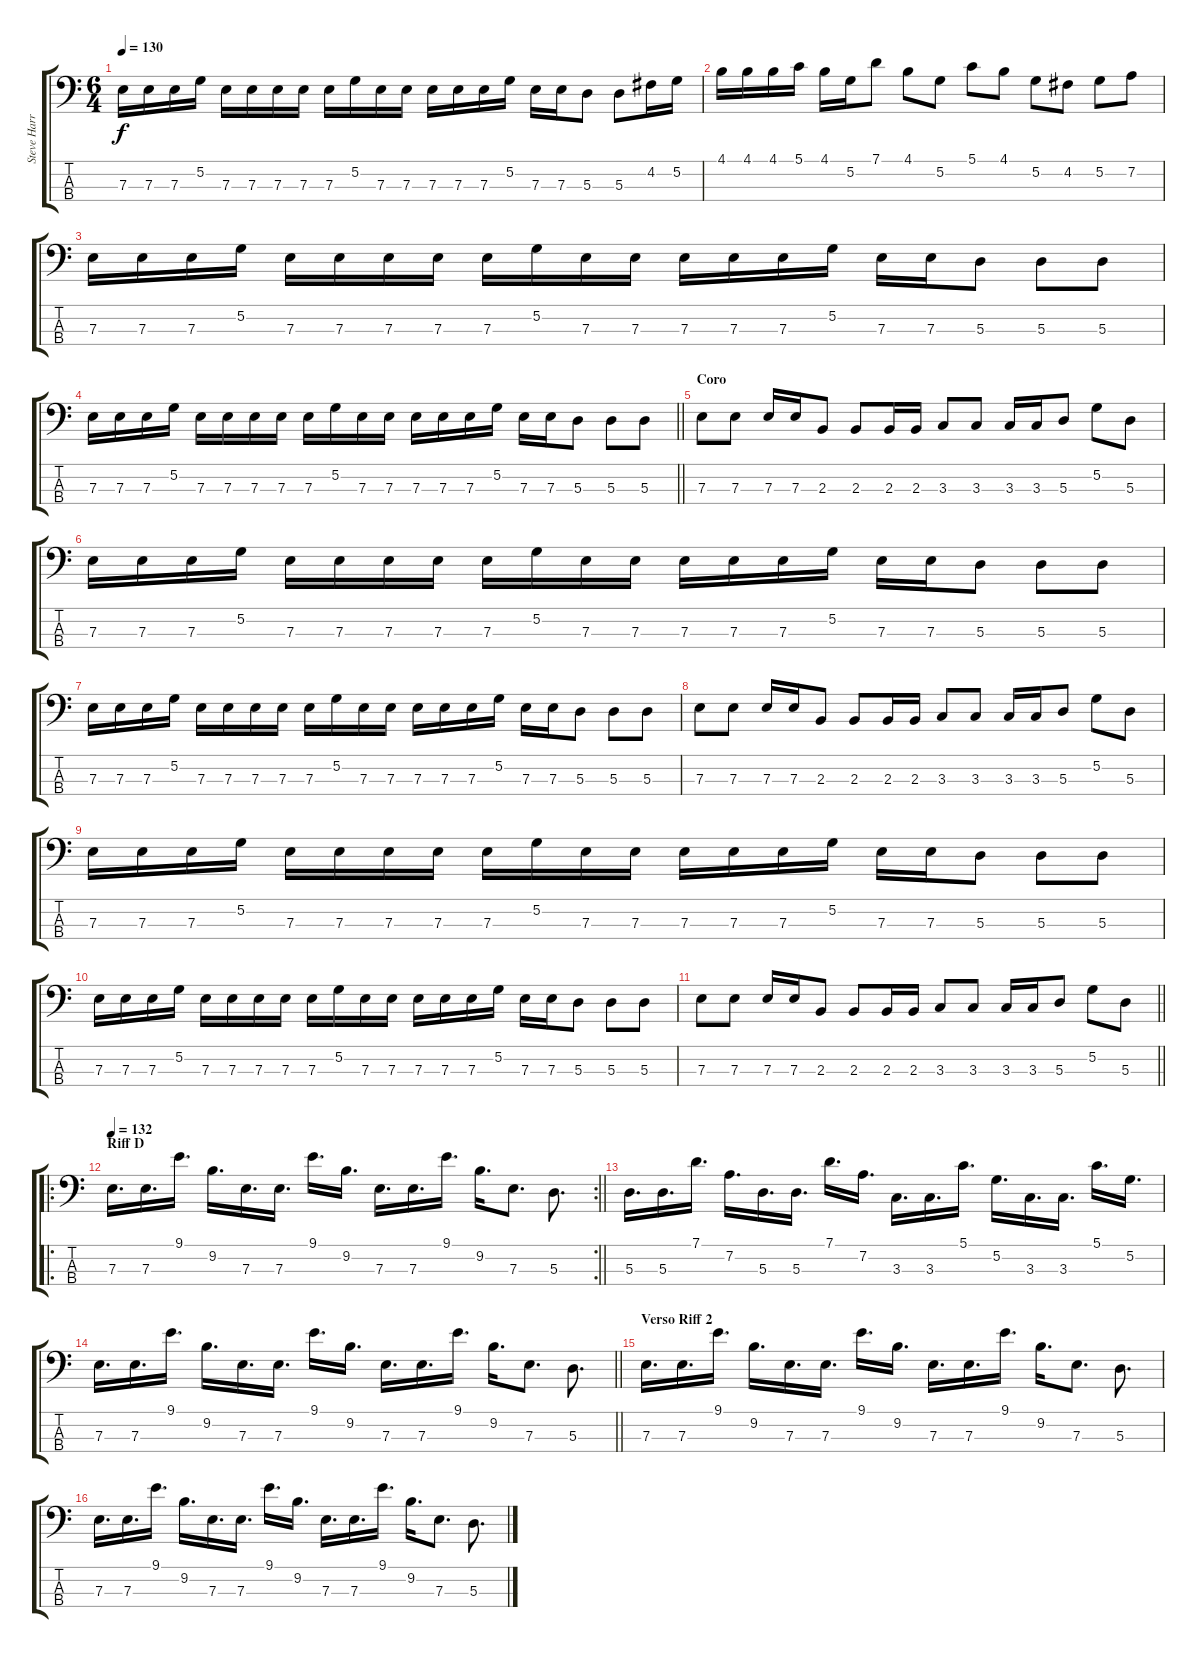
\track ("Steve Harris" "Steve Harr") {instrument electricbassfinger}
\staff {score tabs}
\tuning (G2 D2 A1 E1) {hide}
\ts (6 4)
\tempo 130
\clef f4
\ks c
7.3.16{dy f} 7.3.16 7.3.16 5.2.16 7.3.16 7.3.16 7.3.16 7.3.16 7.3.16 5.2.16 7.3.16 7.3.16 7.3.16 7.3.16 7.3.16 5.2.16 7.3.16 7.3.16 5.3.8 5.3.8 4.2.16 5.2.16 |
4.1.16 4.1.16 4.1.16 5.1.16 4.1.16 5.2.16 7.1.8 4.1.8 5.2.8 5.1.8 4.1.8 5.2.8 4.2.8 5.2.8 7.2.8 |
7.3.16 7.3.16 7.3.16 5.2.16 7.3.16 7.3.16 7.3.16 7.3.16 7.3.16 5.2.16 7.3.16 7.3.16 7.3.16 7.3.16 7.3.16 5.2.16 7.3.16 7.3.16 5.3.8 5.3.8 5.3.8 |
\barLineRight lightlight
7.3.16 7.3.16 7.3.16 5.2.16 7.3.16 7.3.16 7.3.16 7.3.16 7.3.16 5.2.16 7.3.16 7.3.16 7.3.16 7.3.16 7.3.16 5.2.16 7.3.16 7.3.16 5.3.8 5.3.8 5.3.8 |
\section ("" "Coro")
7.3.8 7.3.8 7.3.16 7.3.16 2.3.8 2.3.8 2.3.16 2.3.16 3.3.8 3.3.8 3.3.16 3.3.16 5.3.8 5.2.8 5.3.8 |
7.3.16 7.3.16 7.3.16 5.2.16 7.3.16 7.3.16 7.3.16 7.3.16 7.3.16 5.2.16 7.3.16 7.3.16 7.3.16 7.3.16 7.3.16 5.2.16 7.3.16 7.3.16 5.3.8 5.3.8 5.3.8 |
7.3.16 7.3.16 7.3.16 5.2.16 7.3.16 7.3.16 7.3.16 7.3.16 7.3.16 5.2.16 7.3.16 7.3.16 7.3.16 7.3.16 7.3.16 5.2.16 7.3.16 7.3.16 5.3.8 5.3.8 5.3.8 |
7.3.8 7.3.8 7.3.16 7.3.16 2.3.8 2.3.8 2.3.16 2.3.16 3.3.8 3.3.8 3.3.16 3.3.16 5.3.8 5.2.8 5.3.8 |
7.3.16 7.3.16 7.3.16 5.2.16 7.3.16 7.3.16 7.3.16 7.3.16 7.3.16 5.2.16 7.3.16 7.3.16 7.3.16 7.3.16 7.3.16 5.2.16 7.3.16 7.3.16 5.3.8 5.3.8 5.3.8 |
7.3.16 7.3.16 7.3.16 5.2.16 7.3.16 7.3.16 7.3.16 7.3.16 7.3.16 5.2.16 7.3.16 7.3.16 7.3.16 7.3.16 7.3.16 5.2.16 7.3.16 7.3.16 5.3.8 5.3.8 5.3.8 |
\barLineRight lightlight
7.3.8 7.3.8 7.3.16 7.3.16 2.3.8 2.3.8 2.3.16 2.3.16 3.3.8 3.3.8 3.3.16 3.3.16 5.3.8 5.2.8 5.3.8 |
\ro
\rc 2
\section ("" "Riff D")
\tempo 132
\barLineRight lightlight
7.3.16{d} 7.3.16{d} 9.1.16{d} 9.2.16{d} 7.3.16{d} 7.3.16{d} 9.1.16{d} 9.2.16{d} 7.3.16{d} 7.3.16{d} 9.1.16{d} 9.2.16{d} 7.3.8{d} 5.3.8{d} |
5.3.16{d} 5.3.16{d} 7.1.16{d} 7.2.16{d} 5.3.16{d} 5.3.16{d} 7.1.16{d} 7.2.16{d} 3.3.16{d} 3.3.16{d} 5.1.16{d} 5.2.16{d} 3.3.16{d} 3.3.16{d} 5.1.16{d} 5.2.16{d} |
\barLineRight lightlight
7.3.16{d} 7.3.16{d} 9.1.16{d} 9.2.16{d} 7.3.16{d} 7.3.16{d} 9.1.16{d} 9.2.16{d} 7.3.16{d} 7.3.16{d} 9.1.16{d} 9.2.16{d} 7.3.8{d} 5.3.8{d} |
\section ("" "Verso Riff 2")
7.3.16{d} 7.3.16{d} 9.1.16{d} 9.2.16{d} 7.3.16{d} 7.3.16{d} 9.1.16{d} 9.2.16{d} 7.3.16{d} 7.3.16{d} 9.1.16{d} 9.2.16{d} 7.3.8{d} 5.3.8{d} |
7.3.16{d} 7.3.16{d} 9.1.16{d} 9.2.16{d} 7.3.16{d} 7.3.16{d} 9.1.16{d} 9.2.16{d} 7.3.16{d} 7.3.16{d} 9.1.16{d} 9.2.16{d} 7.3.8{d} 5.3.8{d}
